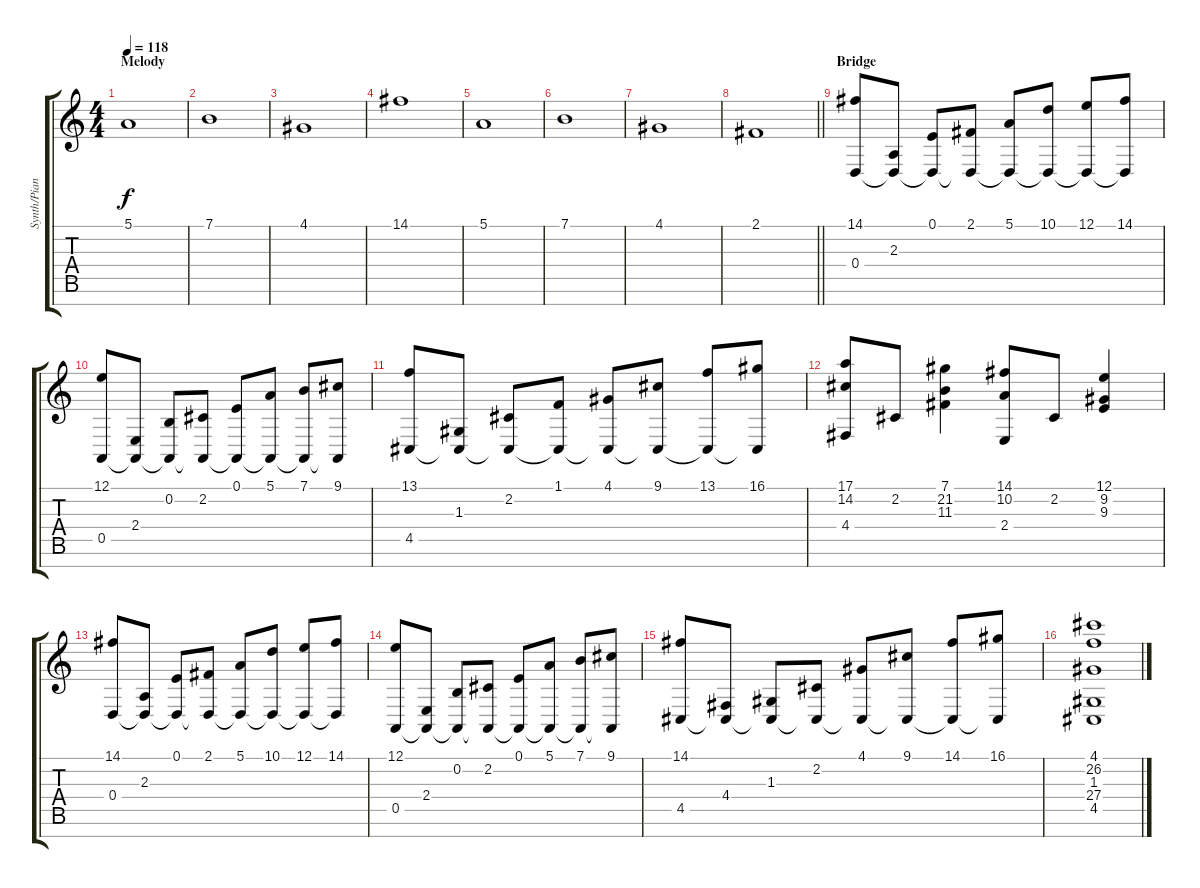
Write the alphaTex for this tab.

\track ("Synth/Piano" "Synth/Pian") {instrument fx4atmosphere}
\staff {score tabs}
\tuning (E4 B3 G3 D3 A2 E2 B1) {hide}
\ts (4 4)
\section ("" "Melody")
\tempo 118
\clef g2
\ks c
5.1.1{dy f} |
7.1.1 |
4.1.1 |
14.1.1 |
5.1.1 |
7.1.1 |
4.1.1 |
\barLineRight lightlight
2.1.1 |
\section ("" "Bridge")
(14.1 0.4).8{volume 13 instrument acousticgrandpiano} (2.3 0.4{t}).8 (0.1 0.4{t}).8 (2.1 0.4{t}).8 (5.1 0.4{t}).8 (10.1 0.4{t}).8 (12.1 0.4{t}).8 (14.1 0.4{t}).8 |
(12.1 0.5).8 (2.4 0.5{t}).8 (0.2 0.5{t}).8 (2.2 0.5{t}).8 (0.1 0.5{t}).8 (5.1 0.5{t}).8 (7.1 0.5{t}).8 (9.1 0.5{t}).8 |
(13.1 4.5).8 (1.3 4.5{t}).8 (2.2 4.5{t}).8 (1.1 4.5{t}).8 (4.1 4.5{t}).8 (9.1 4.5{t}).8 (13.1 4.5{t}).8 (16.1 4.5{t}).8 |
(17.1 14.2 4.4).8 2.2.8 (7.1 21.2 11.3).4 (14.1 10.2 2.4).8 2.2.8 (12.1 9.2 9.3).4 |
(14.1 0.4).8 (2.3 0.4{t}).8 (0.1 0.4{t}).8 (2.1 0.4{t}).8 (5.1 0.4{t}).8 (10.1 0.4{t}).8 (12.1 0.4{t}).8 (14.1 0.4{t}).8 |
(12.1 0.5).8 (2.4 0.5{t}).8 (0.2 0.5{t}).8 (2.2 0.5{t}).8 (0.1 0.5{t}).8 (5.1 0.5{t}).8 (7.1 0.5{t}).8 (9.1 0.5{t}).8 |
(14.1 4.5).8 (4.4 4.5{t}).8 (1.3 4.5{t}).8 (2.2 4.5{t}).8 (4.1 4.5{t}).8 (9.1 4.5{t}).8 (14.1 4.5{t}).8 (16.1 4.5{t}).8 |
(4.1 26.2 1.3 27.4 4.5).1
